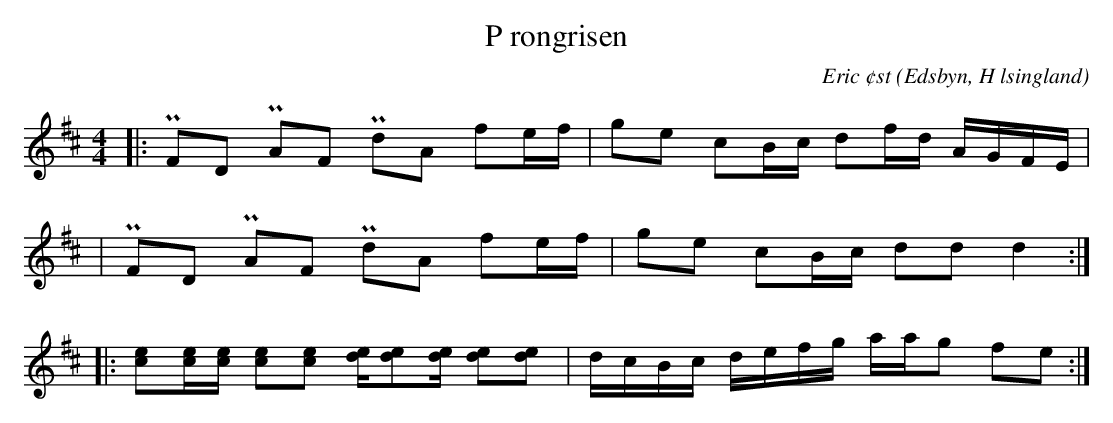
X:1
T:P rongrisen
O:Edsbyn, H lsingland
M:4/4
L:1/16
C: Eric ¢st
K:D
|: +uppermordent+F2D2 +uppermordent+A2F2 +uppermordent+d2A2 f2ef | g2e2 c2Bc d2fd AGFE |
| +uppermordent+F2D2 +uppermordent+A2F2 +uppermordent+d2A2 f2ef | g2e2 c2Bc d2d2 d4 :|
|: [c2e2][ce][ce] [c2e2][c2e2] [de][d2e2][de] [d2e2][d2e2] | dcBc defg aag2 f2e2:|
